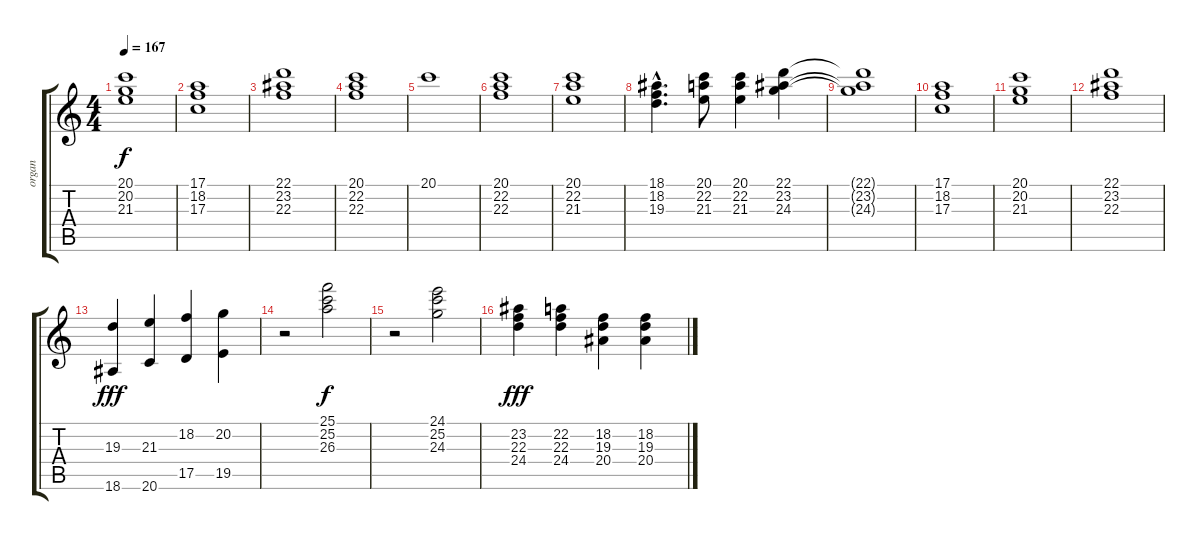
\track ("organ" "organ") {instrument percussiveorgan}
\staff {score tabs}
\tuning (E4 B3 G3 D3 A2 E2) {hide}
\ts (4 4)
\tempo 167
\clef g2
\ks c
(20.1{t} 20.2{t} 21.3{t}).1{dy f} |
(17.1 18.2 17.3).1 |
(22.1 23.2 22.3).1 |
(20.1 22.2 22.3).1 |
20.1.1 |
(20.1 22.2 22.3).1 |
(20.1 22.2 21.3).1 |
(18.1{hac} 18.2{hac} 19.3{hac}).4{d} (20.1 22.2 21.3).8 (20.1 22.2 21.3).4 (22.1 23.2 24.3).4 |
(22.1{t} 23.2{t} 24.3{t}).1 |
(17.1 18.2 17.3).1 |
(20.1 20.2 21.3).1 |
(22.1 23.2 22.3).1 |
(19.3 18.6).4{dy fff} (21.3 20.6).4 (18.2 17.5).4 (20.2 19.5).4 |
r.2 (25.1 25.2 26.3).2{dy f} |
r.2 (24.1 25.2 24.3).2 |
(23.2 22.3 24.4).4{dy fff} (22.2 22.3 24.4).4 (18.2 19.3 20.4).4 (18.2 19.3 20.4).4
